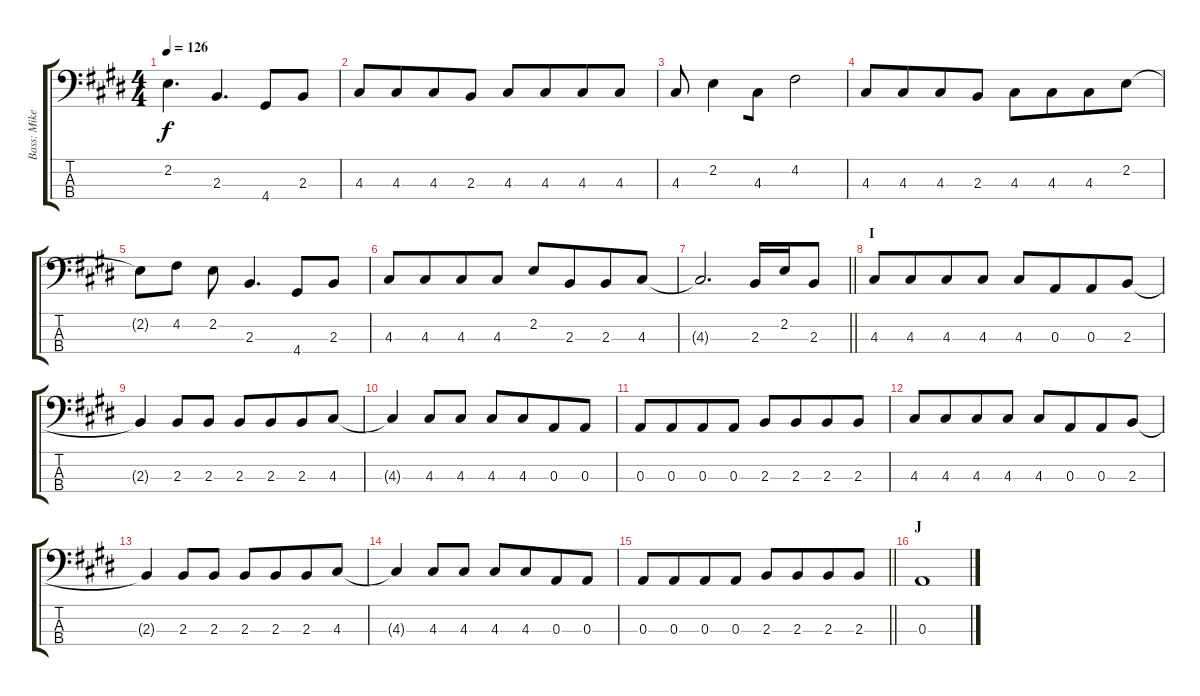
\track ("Bass: Mike" "Bass: Mike") {instrument electricbassfinger}
\staff {score tabs}
\tuning (G2 D2 A1 E1) {hide}
\ts (4 4)
\tempo 126
\clef f4
\ks e
2.2{t}.4{d dy f} 2.3.4{d beam merge} 4.4.8 2.3.8 |
4.3.8 4.3.8{beam merge} 4.3.8 2.3.8 4.3.8 4.3.8{beam merge} 4.3.8 4.3.8 |
4.3.8 2.2.4{beam merge} 4.3.8 4.2.2 |
4.3.8 4.3.8{beam merge} 4.3.8 2.3.8 4.3.8 4.3.8{beam merge} 4.3.8 2.2.8 |
2.2{t}.8 4.2.8 2.2.8 2.3.4{d beam merge} 4.4.8 2.3.8 |
4.3.8 4.3.8{beam merge} 4.3.8 4.3.8 2.2.8 2.3.8{beam merge} 2.3.8 4.3.8 |
\barLineRight lightlight
4.3{t}.2{d} 2.3.16{beam merge} 2.2.16 2.3.8 |
\section ("" "I")
4.3.8 4.3.8{beam merge} 4.3.8 4.3.8 4.3.8 0.3.8{beam merge} 0.3.8 2.3.8 |
2.3{t}.4 2.3.8 2.3.8 2.3.8 2.3.8{beam merge} 2.3.8 4.3.8 |
4.3{t}.4{beam merge} 4.3.8 4.3.8 4.3.8 4.3.8{beam merge} 0.3.8 0.3.8 |
0.3.8 0.3.8{beam merge} 0.3.8 0.3.8 2.3.8 2.3.8{beam merge} 2.3.8 2.3.8 |
4.3.8 4.3.8{beam merge} 4.3.8 4.3.8 4.3.8 0.3.8{beam merge} 0.3.8 2.3.8 |
2.3{t}.4 2.3.8 2.3.8 2.3.8 2.3.8{beam merge} 2.3.8 4.3.8 |
4.3{t}.4{beam merge} 4.3.8 4.3.8 4.3.8 4.3.8{beam merge} 0.3.8 0.3.8 |
\barLineRight lightlight
0.3.8 0.3.8{beam merge} 0.3.8 0.3.8 2.3.8 2.3.8{beam merge} 2.3.8 2.3.8 |
\section ("" "J")
0.3.1
